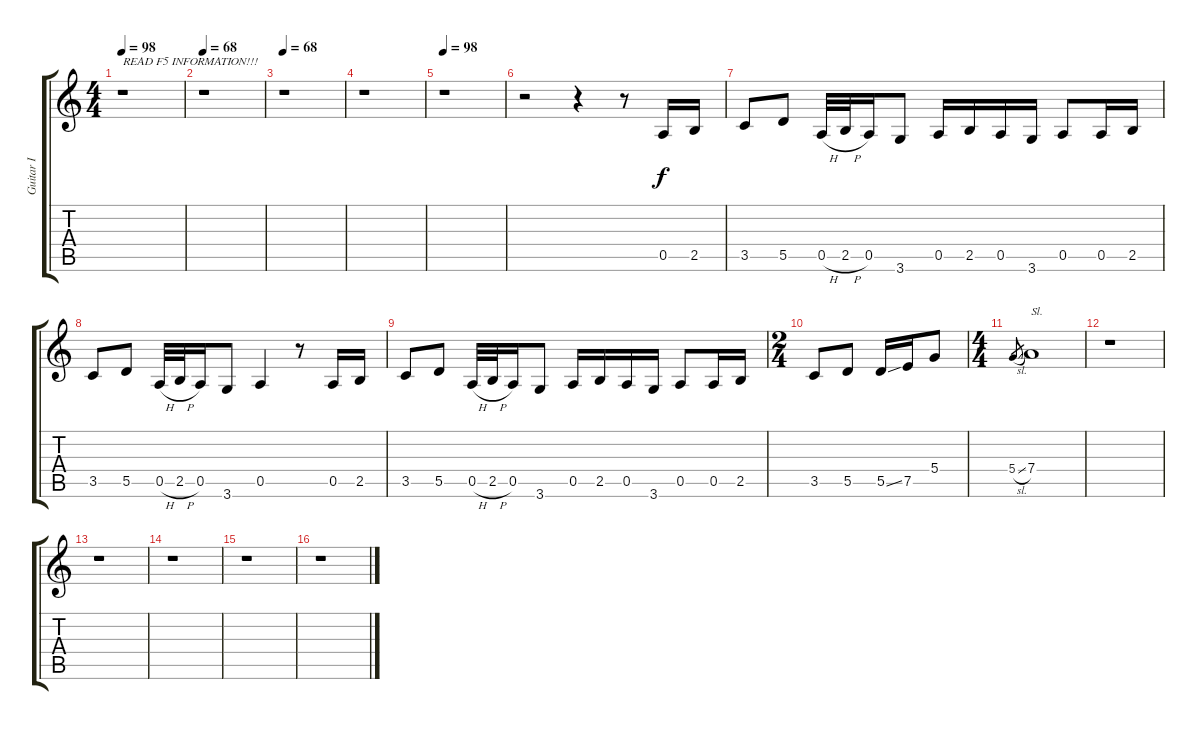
\track ("Guitar I" "Guitar I") {instrument overdrivenguitar}
\staff {score tabs}
\tuning (E4 B3 G3 D3 A2 E2) {hide}
\ts (4 4)
\tempo 98
\tempo 68
\tempo 98
\clef g2
\ks c
r.1{txt "READ F5 INFORMATION!!!" dy f instrument overdrivenguitar} |
\tempo 68
r.1 |
\tempo 68
r.1 |
r.1 |
\tempo 98
r.1 |
r.2 r.4 r.8 0.5.16 2.5.16 |
3.5.8 5.5.8 0.5{h}.32 2.5{h}.32 0.5.16 3.6.8 0.5.16 2.5.16 0.5.16 3.6.16 0.5.8 0.5.16 2.5.16 |
3.5.8 5.5.8 0.5{h}.32 2.5{h}.32 0.5.16 3.6.8 0.5.4 r.8 0.5.16 2.5.16 |
3.5.8 5.5.8 0.5{h}.32 2.5{h}.32 0.5.16 3.6.8 0.5.16 2.5.16 0.5.16 3.6.16 0.5.8 0.5.16 2.5.16 |
\ts (2 4)
3.5.8 5.5.8 5.5{ss}.16 7.5.16 5.4.8 |
\ts (4 4)
5.4{sl}.8{gr} 7.4.1{txt "Sl."} |
r.1 |
r.1 |
r.1 |
r.1 |
r.1
